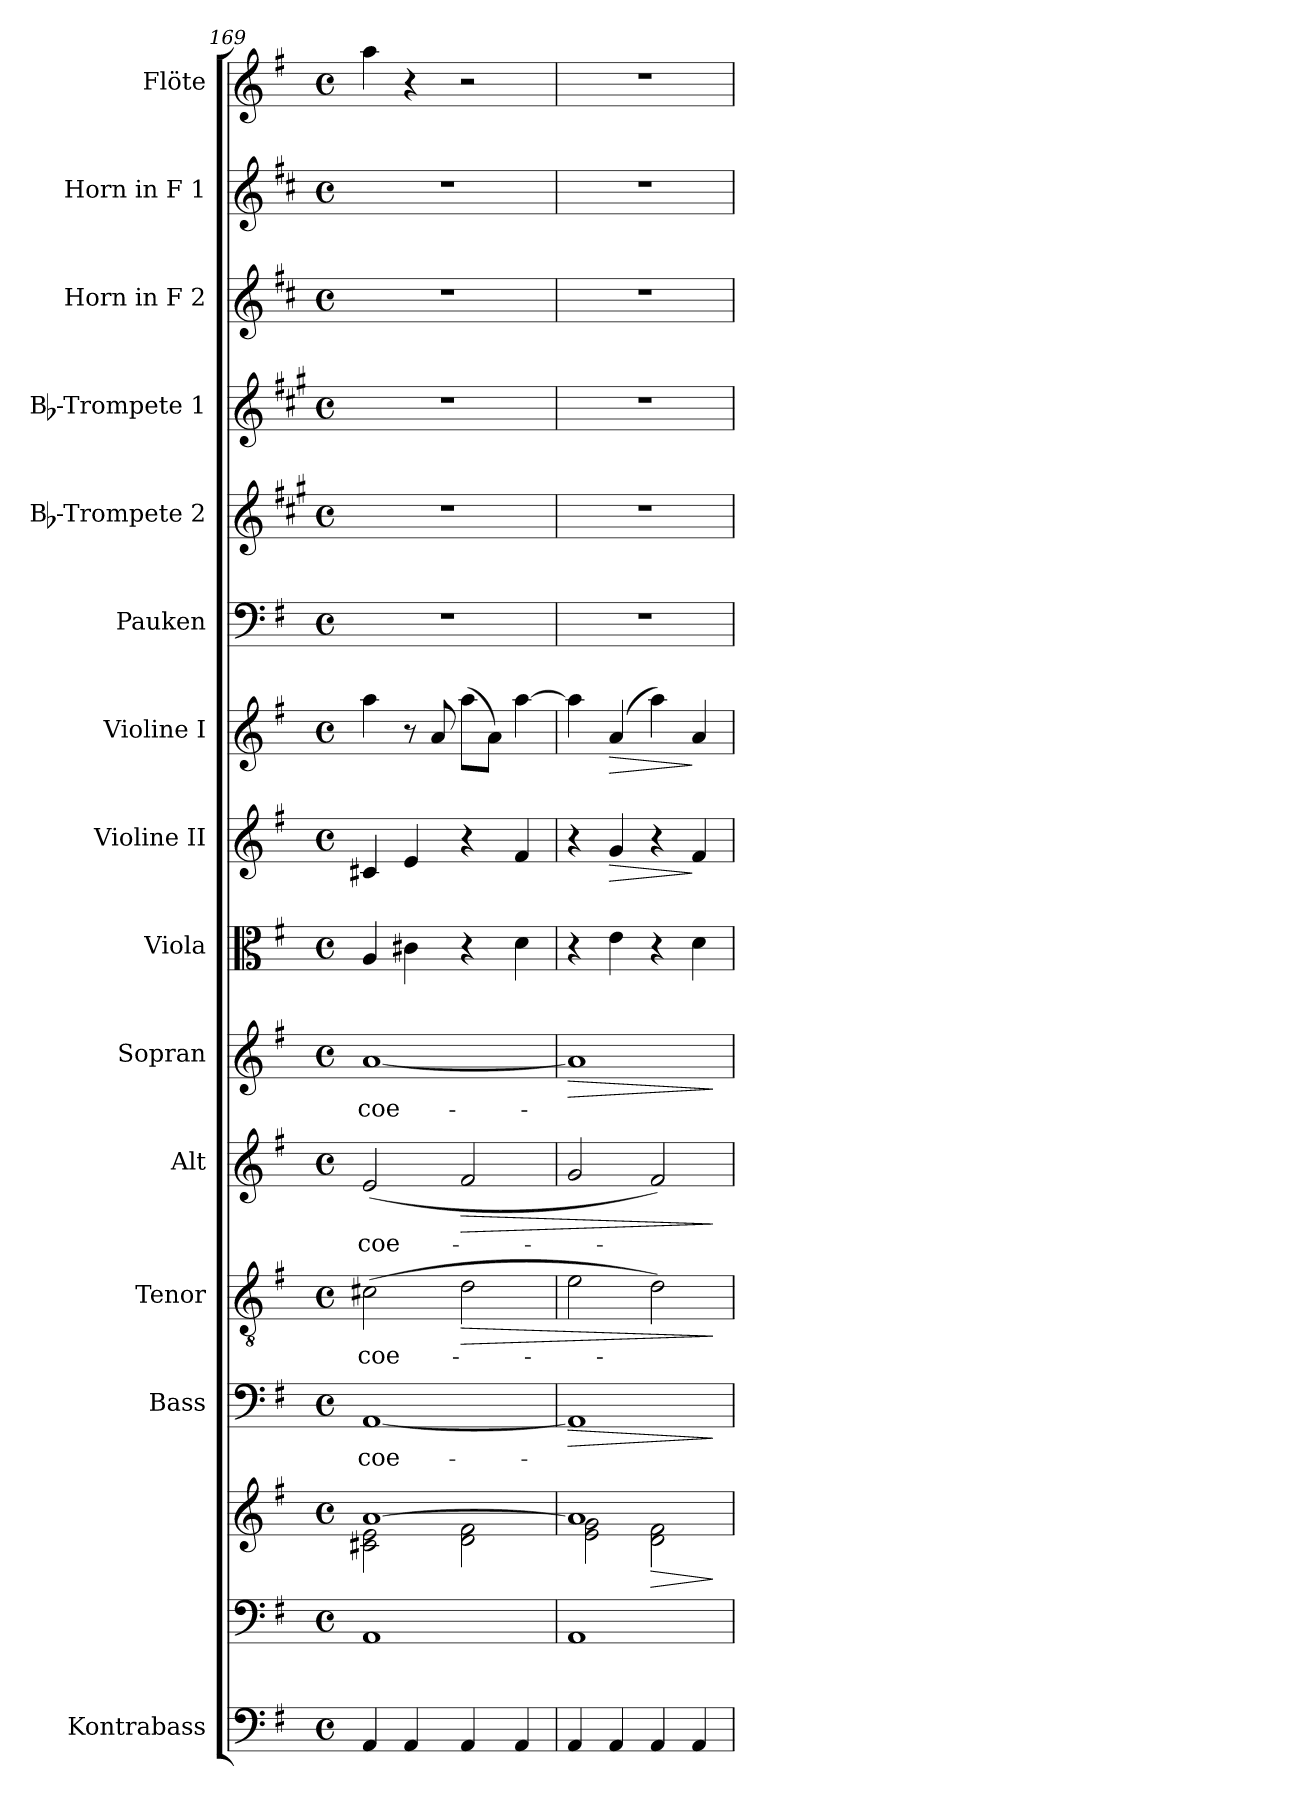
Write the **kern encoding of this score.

**kern	**kern	**kern	**dynam	**kern	**text	**dynam	**kern	**text	**dynam	**kern	**text	**dynam	**kern	**text	**dynam	**kern	**kern	**dynam	**kern	**dynam	**kern	**kern	**kern	**kern	**kern	**kern
*part15	*part14	*part14	*part14	*part13	*part13	*part13	*part12	*part12	*part12	*part11	*part11	*part11	*part10	*part10	*part10	*part9	*part8	*part8	*part7	*part7	*part6	*part5	*part4	*part3	*part2	*part1
*staff16	*staff15	*staff14	*staff14/15	*staff13	*staff13	*staff13	*staff12	*staff12	*staff12	*staff11	*staff11	*staff11	*staff10	*staff10	*staff10	*staff9	*staff8	*staff8	*staff7	*staff7	*staff6	*staff5	*staff4	*staff3	*staff2	*staff1
*I"Kontrabass	*	*	*	*I"Bass	*	*	*I"Tenor	*	*	*I"Alt	*	*	*I"Sopran	*	*	*I"Viola	*I"Violine II	*	*I"Violine I	*	*I"Pauken	*I"Bb-Trompete 2	*I"Bb-Trompete 1	*I"Horn in F 2	*I"Horn in F 1	*I"Flöte
*I'Kb.	*	*	*	*I'B.	*	*	*I'T.	*	*	*I'A.	*	*	*I'S.	*	*	*I'Vla.	*I'Vl. II	*	*I'Vl. I	*	*I'Pk.	*I'Bb Trp. 2	*I'Bb Trp. 1	*	*	*I'Fl.
*clefF4	*clefF4	*clefG2	*	*clefF4	*	*	*clefGv2	*	*	*clefG2	*	*	*clefG2	*	*	*clefC3	*clefG2	*	*clefG2	*	*clefF4	*clefG2	*clefG2	*clefG2	*clefG2	*clefG2
*ITrd7c12	*	*	*	*	*	*	*	*	*	*	*	*	*	*	*	*	*	*	*	*	*	*ITrd1c2	*ITrd1c2	*ITrd4c7	*ITrd4c7	*
*k[f#]	*k[f#]	*k[f#]	*	*k[f#]	*	*	*k[f#]	*	*	*k[f#]	*	*	*k[f#]	*	*	*k[f#]	*k[f#]	*	*k[f#]	*	*k[f#]	*k[f#]	*k[f#]	*k[f#]	*k[f#]	*k[f#]
*G:	*G:	*G:	*	*G:	*	*	*G:	*	*	*G:	*	*	*G:	*	*	*G:	*G:	*	*G:	*	*G:	*G:	*G:	*G:	*G:	*G:
*M4/4	*M4/4	*M4/4	*	*M4/4	*	*	*M4/4	*	*	*M4/4	*	*	*M4/4	*	*	*M4/4	*M4/4	*	*M4/4	*	*M4/4	*M4/4	*M4/4	*M4/4	*M4/4	*M4/4
*met(c)	*met(c)	*met(c)	*	*met(c)	*	*	*met(c)	*	*	*met(c)	*	*	*met(c)	*	*	*met(c)	*met(c)	*	*met(c)	*	*met(c)	*met(c)	*met(c)	*met(c)	*met(c)	*met(c)
=169	=169	=169	=169	=169	=169	=169	=169	=169	=169	=169	=169	=169	=169	=169	=169	=169	=169	=169	=169	=169	=169	=169	=169	=169	=169	=169
*	*	*^	*	*	*	*	*	*	*	*	*	*	*	*	*	*	*	*	*	*	*	*	*	*	*	*
!	!	!	!	!	!	!LO:LY:b	!	!	!LO:LY:b	!	!	!LO:LY:b	!	!	!LO:LY:b	!	!	!	!	!	!	!	!	!	!	!	!
4AAA/	1AA	[>1a	2c#X\ 2e\	.	[1AA	coe-	.	(>2c#X\	coe-	.	(<2e/	coe-	.	[1a	coe-	.	4A/	4c#X/	.	4aa\	.	1r	1r	1r	1r	1r	4aa\
4AAA/	.	.	.	.	.	.	.	.	.	.	.	.	.	.	.	.	4c#X\	4e/	.	8r	.	.	.	.	.	.	4r
.	.	.	.	.	.	.	.	.	.	.	.	.	.	.	.	.	.	.	.	8a/	.	.	.	.	.	.	.
!	!	!	!	!	!	!	!	!	!	!LO:HP:b	!	!	!LO:HP:b	!	!	!	!	!	!	!	!	!	!	!	!	!	!
4AAA/	.	.	2d\ 2f#\	.	.	.	.	2d\	.	>	2f#/	.	>	.	.	.	4r	4r	.	(>8aa\L	.	.	.	.	.	.	2r
.	.	.	.	.	.	.	.	.	.	.	.	.	.	.	.	.	.	.	.	8a\J)	.	.	.	.	.	.	.
4AAA/	.	.	.	.	.	.	.	.	.	.	.	.	.	.	.	.	4d\	4f#/	.	[4aa\	.	.	.	.	.	.	.
=170	=170	=170	=170	=170	=170	=170	=170	=170	=170	=170	=170	=170	=170	=170	=170	=170	=170	=170	=170	=170	=170	=170	=170	=170	=170	=170	=170
!	!	!	!	!	!	!	!LO:HP:b	!	!	!	!	!	!	!	!	!LO:HP:b	!	!	!	!	!	!	!	!	!	!	!
4AAA/	1AA	1a]	2e\ 2g\	.	1AA]	.	>	2e\	.	.	2g/	.	.	1a]	.	>	4r	4r	.	4aa\]	.	1r	1r	1r	1r	1r	1r
!	!	!	!	!	!	!	!	!	!	!	!	!	!	!	!	!	!	!	!LO:HP:b	!	!LO:HP:b	!	!	!	!	!	!
4AAA/	.	.	.	.	.	.	.	.	.	.	.	.	.	.	.	.	4e\	4g/	>	(4a/	>	.	.	.	.	.	.
!	!	!	!	!LO:HP:b	!	!	!	!	!	!	!	!	!	!	!	!	!	!	!	!	!	!	!	!	!	!	!
4AAA/	.	.	2d\ 2f#\	>	.	.	.	2d\)	.	.	2f#/)	.	.	.	.	.	4r	4r	.	4aa\)	.	.	.	.	.	.	.
4AAA/	.	.	.	.	.	.	.	.	.	.	.	.	.	.	.	.	4d\	4f#/	]	4a/	]	.	.	.	.	.	.
*	*	*v	*v	*	*	*	*	*	*	*	*	*	*	*	*	*	*	*	*	*	*	*	*	*	*	*	*
.	.	.	]	.	.	]	.	.	]	.	.	]	.	.	]	.	.	.	.	.	.	.	.	.	.	.
=	=	=	=	=	=	=	=	=	=	=	=	=	=	=	=	=	=	=	=	=	=	=	=	=	=	=
*-	*-	*-	*-	*-	*-	*-	*-	*-	*-	*-	*-	*-	*-	*-	*-	*-	*-	*-	*-	*-	*-	*-	*-	*-	*-	*-
